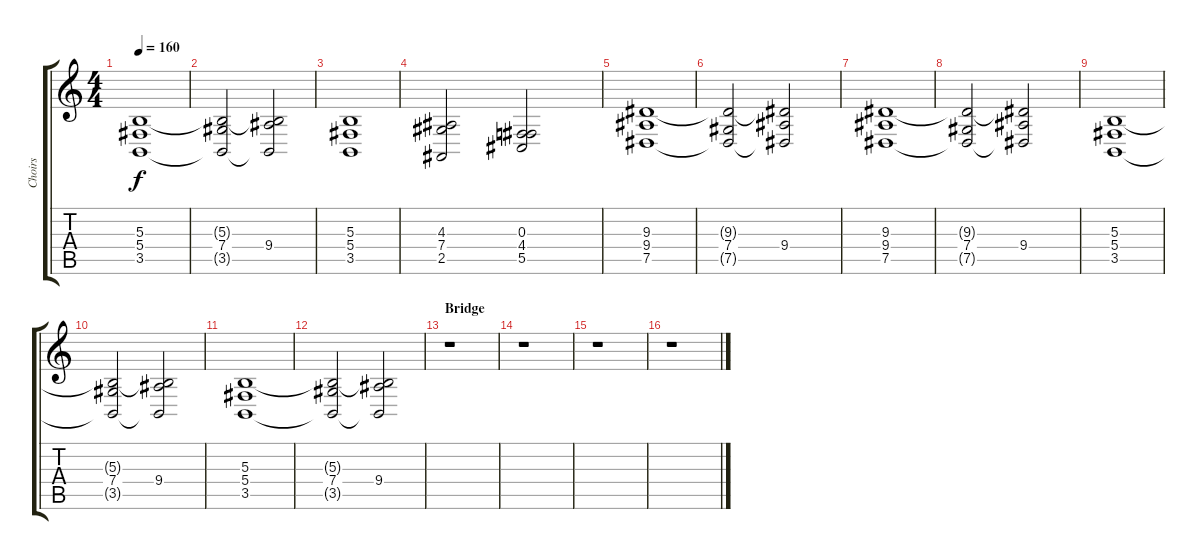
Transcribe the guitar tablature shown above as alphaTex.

\track ("Choirs" "Choirs") {instrument choiraahs}
\staff {score tabs}
\tuning (Eb4 Bb3 Gb3 Db3 Ab2 Eb2) {hide}
\ts (4 4)
\tempo 160
\clef g2
\ks c
(5.3 5.4 3.5).1{dy f} |
(5.3{t} 7.4 3.5{t}).2 (5.3{t} 9.4 3.5{t}).2 |
(5.3 5.4 3.5).1 |
(4.3 7.4 2.5).2 (0.3 4.4 5.5).2 |
(9.3 9.4 7.5).1 |
(9.3{t} 7.4 7.5{t}).2 (9.3{t} 9.4 7.5{t}).2 |
(9.3 9.4 7.5).1 |
(9.3{t} 7.4 7.5{t}).2 (9.3{t} 9.4 7.5{t}).2 |
(5.3 5.4 3.5).1 |
(5.3{t} 7.4 3.5{t}).2 (5.3{t} 9.4 3.5{t}).2 |
(5.3 5.4 3.5).1 |
(5.3{t} 7.4 3.5{t}).2 (5.3{t} 9.4 3.5{t}).2 |
\section ("" "Bridge")
r.1 |
r.1 |
r.1 |
r.1
